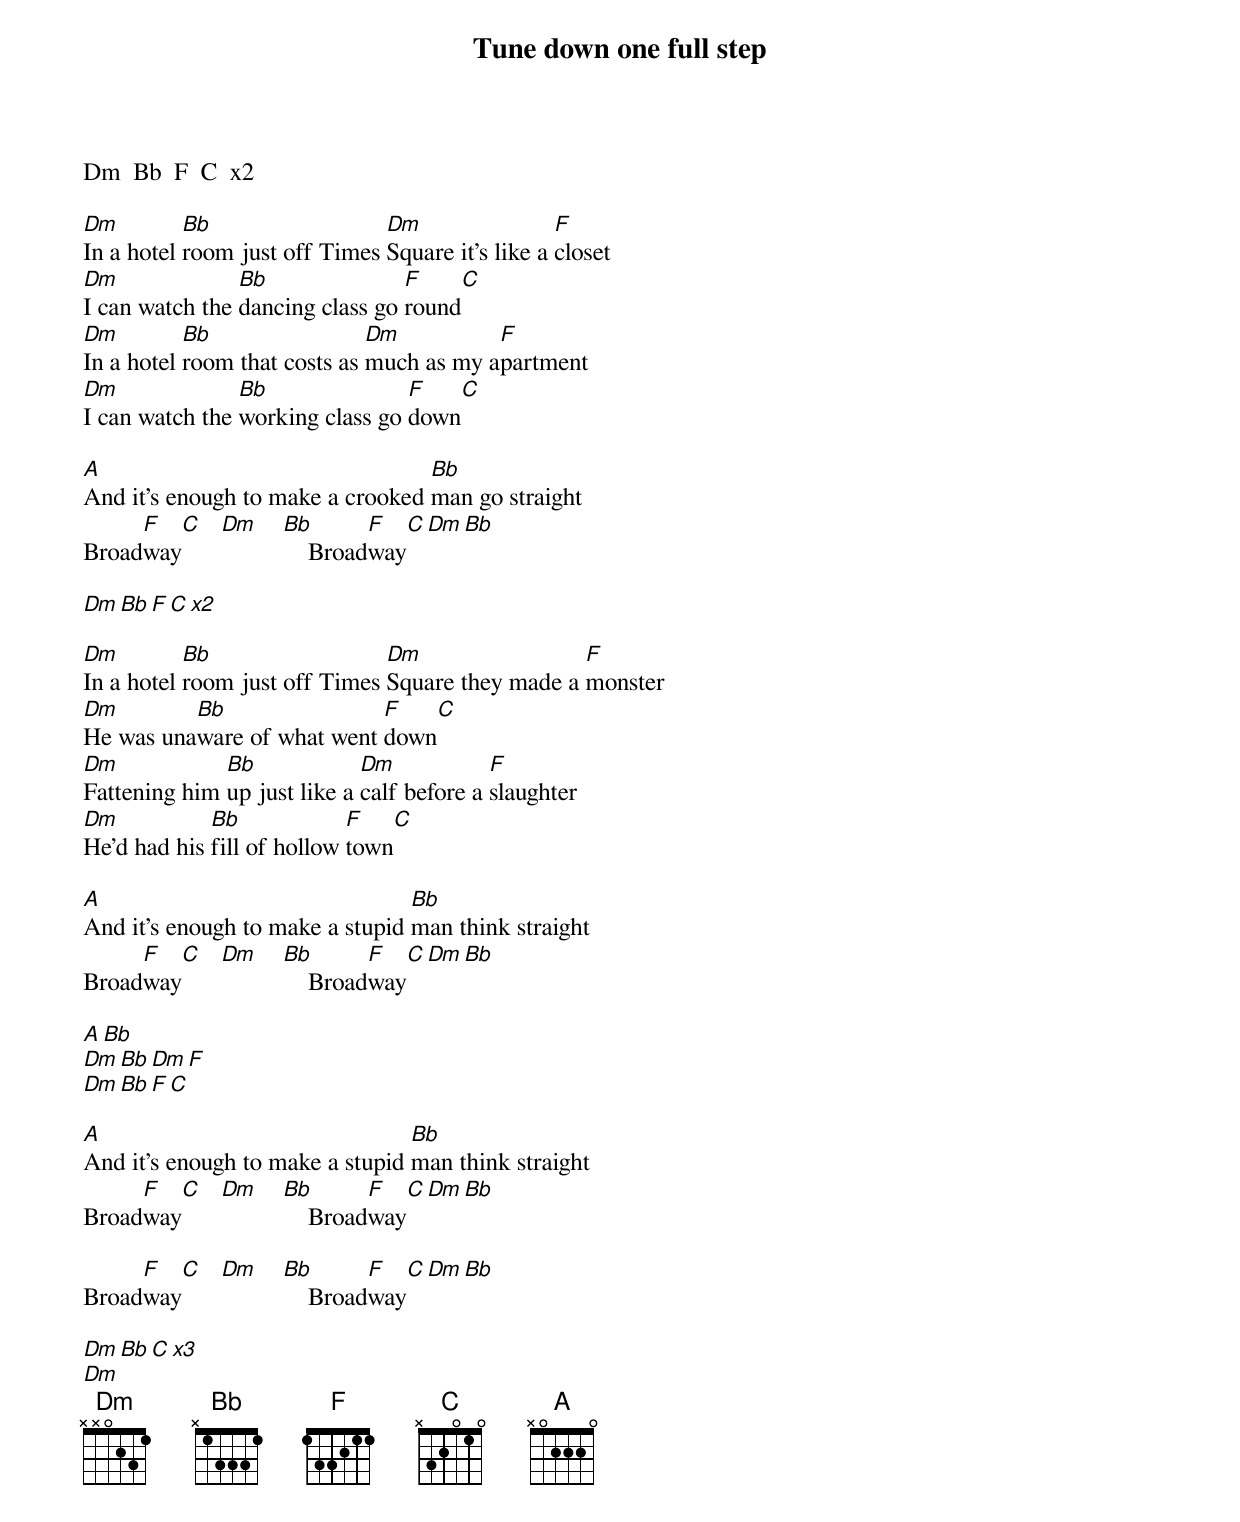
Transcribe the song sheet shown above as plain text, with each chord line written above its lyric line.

Tune down one full step

Dm  Bb  F  C  x2

Dm         Bb                  Dm                 F
In a hotel room just off Times Square it's like a closet
Dm              Bb               F      C
I can watch the dancing class go round
Dm         Bb                 Dm          F
In a hotel room that costs as much as my apartment
Dm              Bb               F     C
I can watch the working class go down

A                                 Bb
And it's enough to make a crooked man go straight
     F  C  Dm  Bb       F  C  Dm  Bb
Broadway           Broadway

Dm  Bb  F  C  x2

Dm         Bb                  Dm                 F
In a hotel room just off Times Square they made a monster
Dm        Bb                F    C
He was unaware of what went down
Dm            Bb             Dm            F
Fattening him up just like a calf before a slaughter
Dm           Bb             F     C
He'd had his fill of hollow town

A                                Bb
And it's enough to make a stupid man think straight
     F  C  Dm  Bb       F  C  Dm  Bb
Broadway           Broadway

A  Bb
Dm  Bb  Dm  F
Dm  Bb  F  C

A                                Bb
And it's enough to make a stupid man think straight
     F  C  Dm  Bb       F  C  Dm  Bb
Broadway           Broadway

     F  C  Dm  Bb       F  C  Dm  Bb
Broadway           Broadway

Dm Bb C x3
Dm
